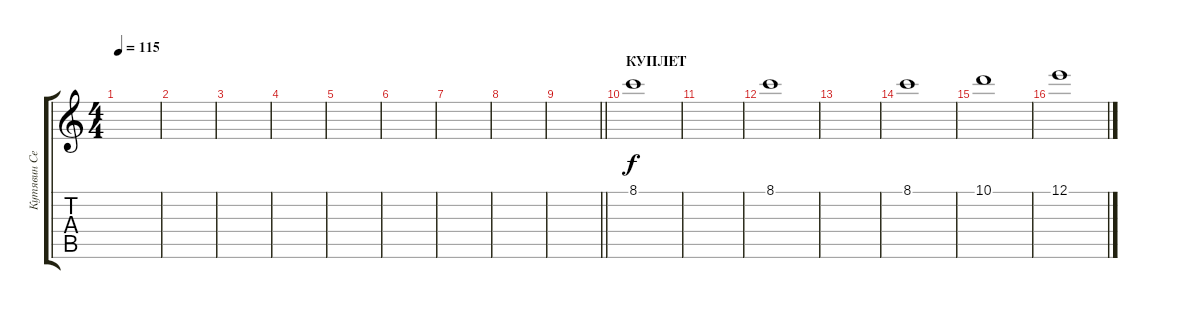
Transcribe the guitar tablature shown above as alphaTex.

\track ("Кутявин Сергей" "Кутявин Се") {instrument acousticguitarsteel}
\staff {score tabs}
\tuning (E4 B3 G3 D3 A2 E2) {hide}
\ts (4 4)
\tempo 115
\clef g2
\ks c
|
|
|
|
|
|
|
|
\barLineRight lightlight
|
\section ("" "КУПЛЕТ")
8.1.1 |
|
8.1.1 |
|
8.1.1 |
10.1.1 |
12.1.1
